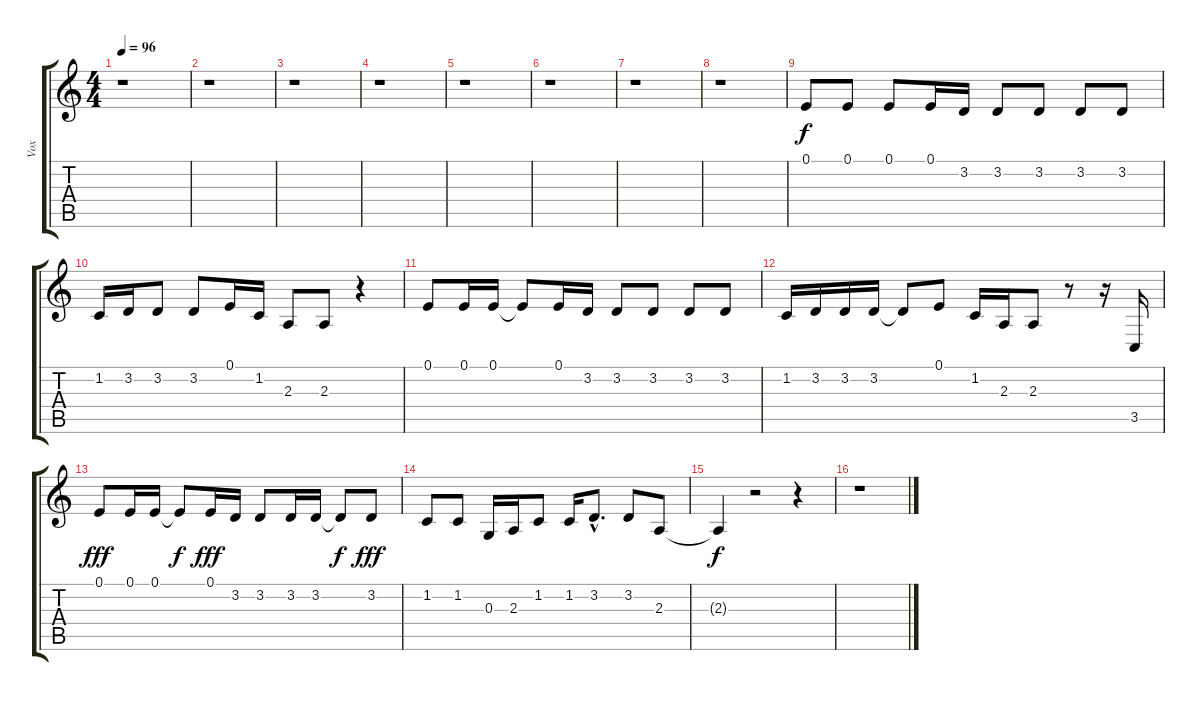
\track ("Vox" "Vox") {instrument bassoon}
\staff {score tabs}
\tuning (E4 B3 G3 D3 A2 E2) {hide}
\ts (4 4)
\tempo 96
\clef g2
\ks c
r.1{dy f instrument bassoon} |
r.1 |
r.1 |
r.1 |
r.1 |
r.1 |
r.1 |
r.1 |
0.1.8 0.1.8 0.1.8 0.1.16 3.2.16 3.2.8 3.2.8 3.2.8 3.2.8 |
1.2.16 3.2.16 3.2.8 3.2.8 0.1.16 1.2.16 2.3.8 2.3.8 r.4 |
0.1.8 0.1.16 0.1.16 0.1{t}.8 0.1.16 3.2.16 3.2.8 3.2.8 3.2.8 3.2.8 |
1.2.16 3.2.16 3.2.16 3.2.16 3.2{t}.8 0.1.8 1.2.16 2.3.16 2.3.8 r.8 r.16 3.5.16 |
0.1.8{dy fff} 0.1.16 0.1.16 0.1{t}.8{dy f} 0.1.16{dy fff} 3.2.16 3.2.8 3.2.16 3.2.16 3.2{t}.8{dy f} 3.2.8{dy fff} |
1.2.8 1.2.8 0.3.16 2.3.16 1.2.8 1.2.16 3.2{hac}.8{d} 3.2.8 2.3.8 |
2.3{t}.4{dy f} r.2 r.4 |
r.1
